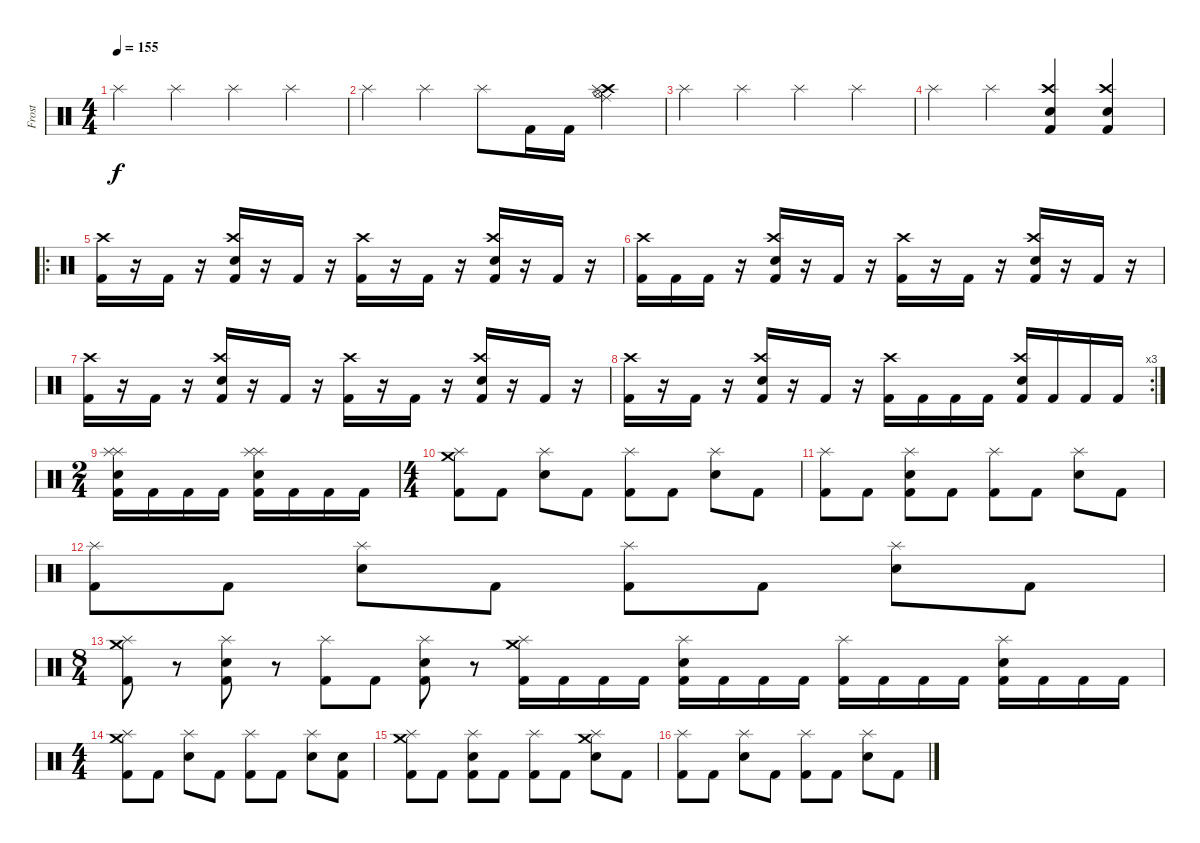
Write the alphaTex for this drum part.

\track ("Frost" "Frost") {instrument percussion}
\staff {score}
\articulation defaults
\ts (4 4)
\tempo 155
\clef neutral
\ks c "Splash (hit)".4{dy f} "Splash (hit)".4 "Splash (hit)".4 "Splash (hit)".4
|
"Splash (hit)".4 "Splash (hit)".4 "Splash (hit)".8 "Kick (hit) 2".16 "Kick (hit) 2".16 ("Ride (middle)" "Hi-Hat (open)" "Crash high (hit)" "Splash (hit)").4 |
"Splash (hit)".4 "Splash (hit)".4 "Splash (hit)".4 "Splash (hit)".4 |
"Splash (hit)".4 "Splash (hit)".4 ("Kick (hit) 2" "Electric Snare (hit)" "Crash high (hit)").4 ("Kick (hit) 2" "Electric Snare (hit)" "Crash high (hit)").4 |
\ro
("Kick (hit) 2" "Crash high (hit)").16 r.16 "Kick (hit) 2".16 r.16 ("Kick (hit) 2" "Electric Snare (hit)" "Crash high (hit)").16 r.16 "Kick (hit) 2".16 r.16 ("Kick (hit) 2" "Crash high (hit)").16 r.16 "Kick (hit) 2".16 r.16 ("Kick (hit) 2" "Electric Snare (hit)" "Crash high (hit)").16 r.16 "Kick (hit) 2".16 r.16 |
("Kick (hit) 2" "Crash high (hit)").16 "Kick (hit) 2".16 "Kick (hit) 2".16 r.16 ("Kick (hit) 2" "Electric Snare (hit)" "Crash high (hit)").16 r.16 "Kick (hit) 2".16 r.16 ("Kick (hit) 2" "Crash high (hit)").16 r.16 "Kick (hit) 2".16 r.16 ("Kick (hit) 2" "Electric Snare (hit)" "Crash high (hit)").16 r.16 "Kick (hit) 2".16 r.16 |
("Kick (hit) 2" "Crash high (hit)").16 r.16 "Kick (hit) 2".16 r.16 ("Kick (hit) 2" "Electric Snare (hit)" "Crash high (hit)").16 r.16 "Kick (hit) 2".16 r.16 ("Kick (hit) 2" "Crash high (hit)").16 r.16 "Kick (hit) 2".16 r.16 ("Kick (hit) 2" "Electric Snare (hit)" "Crash high (hit)").16 r.16 "Kick (hit) 2".16 r.16 |
\rc 3
("Kick (hit) 2" "Crash high (hit)").16 r.16 "Kick (hit) 2".16 r.16 ("Kick (hit) 2" "Electric Snare (hit)" "Crash high (hit)").16 r.16 "Kick (hit) 2".16 r.16 ("Kick (hit) 2" "Crash high (hit)").16 "Kick (hit) 2".16 "Kick (hit) 2".16 "Kick (hit) 2".16 ("Kick (hit) 2" "Electric Snare (hit)" "Crash high (hit)").16 "Kick (hit) 2".16 "Kick (hit) 2".16 "Kick (hit) 2".16 |
\ts (2 4)
("Kick (hit) 2" "Splash (hit)" "Splash (hit)" "Electric Snare (hit)").16 "Kick (hit) 2".16 "Kick (hit) 2".16 "Kick (hit) 2".16 ("Kick (hit) 2" "Splash (hit)" "Splash (hit)" "Electric Snare (hit)").16 "Kick (hit) 2".16 "Kick (hit) 2".16 "Kick (hit) 2".16 |
\ts (4 4)
("Kick (hit) 2" "Splash (hit)" "Crash medium (hit)").8 "Kick (hit) 2".8 ("Electric Snare (hit)" "Splash (hit)").8 "Kick (hit) 2".8 ("Kick (hit) 2" "Splash (hit)").8 "Kick (hit) 2".8 ("Electric Snare (hit)" "Splash (hit)").8 "Kick (hit) 2".8 |
("Kick (hit) 2" "Splash (hit)").8 "Kick (hit) 2".8 ("Kick (hit) 2" "Electric Snare (hit)" "Splash (hit)").8 "Kick (hit) 2".8 ("Kick (hit) 2" "Splash (hit)").8 "Kick (hit) 2".8 ("Electric Snare (hit)" "Splash (hit)").8 "Kick (hit) 2".8 |
("Kick (hit) 2" "Splash (hit)").8 "Kick (hit) 2".8 ("Electric Snare (hit)" "Splash (hit)").8 "Kick (hit) 2".8 ("Kick (hit) 2" "Splash (hit)").8 "Kick (hit) 2".8 ("Electric Snare (hit)" "Splash (hit)").8 "Kick (hit) 2".8 |
\ts (8 4)
("Kick (hit) 2" "Splash (hit)" "Crash medium (hit)").8 r.8 ("Kick (hit) 2" "Electric Snare (hit)" "Splash (hit)").8 r.8 ("Kick (hit) 2" "Splash (hit)").8 "Kick (hit) 2".8 ("Kick (hit) 2" "Electric Snare (hit)" "Splash (hit)").8 r.8 ("Kick (hit) 2" "Splash (hit)" "Crash medium (hit)").16 "Kick (hit) 2".16 "Kick (hit) 2".16 "Kick (hit) 2".16 ("Kick (hit) 2" "Electric Snare (hit)" "Splash (hit)").16 "Kick (hit) 2".16 "Kick (hit) 2".16 "Kick (hit) 2".16 ("Kick (hit) 2" "Splash (hit)").16 "Kick (hit) 2".16 "Kick (hit) 2".16 "Kick (hit) 2".16 ("Kick (hit) 2" "Electric Snare (hit)" "Splash (hit)").16 "Kick (hit) 2".16 "Kick (hit) 2".16 "Kick (hit) 2".16 |
\ts (4 4)
("Kick (hit) 2" "Splash (hit)" "Crash medium (hit)").8 "Kick (hit) 2".8 ("Electric Snare (hit)" "Splash (hit)").8 "Kick (hit) 2".8 ("Kick (hit) 2" "Splash (hit)").8 "Kick (hit) 2".8 ("Electric Snare (hit)" "Splash (hit)").8 ("Kick (hit) 2" "Electric Snare (hit)").8 |
("Kick (hit) 2" "Splash (hit)" "Crash medium (hit)").8 "Kick (hit) 2".8 ("Kick (hit) 2" "Electric Snare (hit)" "Splash (hit)").8 "Kick (hit) 2".8 ("Kick (hit) 2" "Splash (hit)").8 "Kick (hit) 2".8 ("Electric Snare (hit)" "Splash (hit)" "Crash medium (hit)").8 "Kick (hit) 2".8 |
("Kick (hit) 2" "Splash (hit)").8 "Kick (hit) 2".8 ("Electric Snare (hit)" "Splash (hit)").8 "Kick (hit) 2".8 ("Kick (hit) 2" "Splash (hit)").8 "Kick (hit) 2".8 ("Electric Snare (hit)" "Splash (hit)").8 "Kick (hit) 2".8
